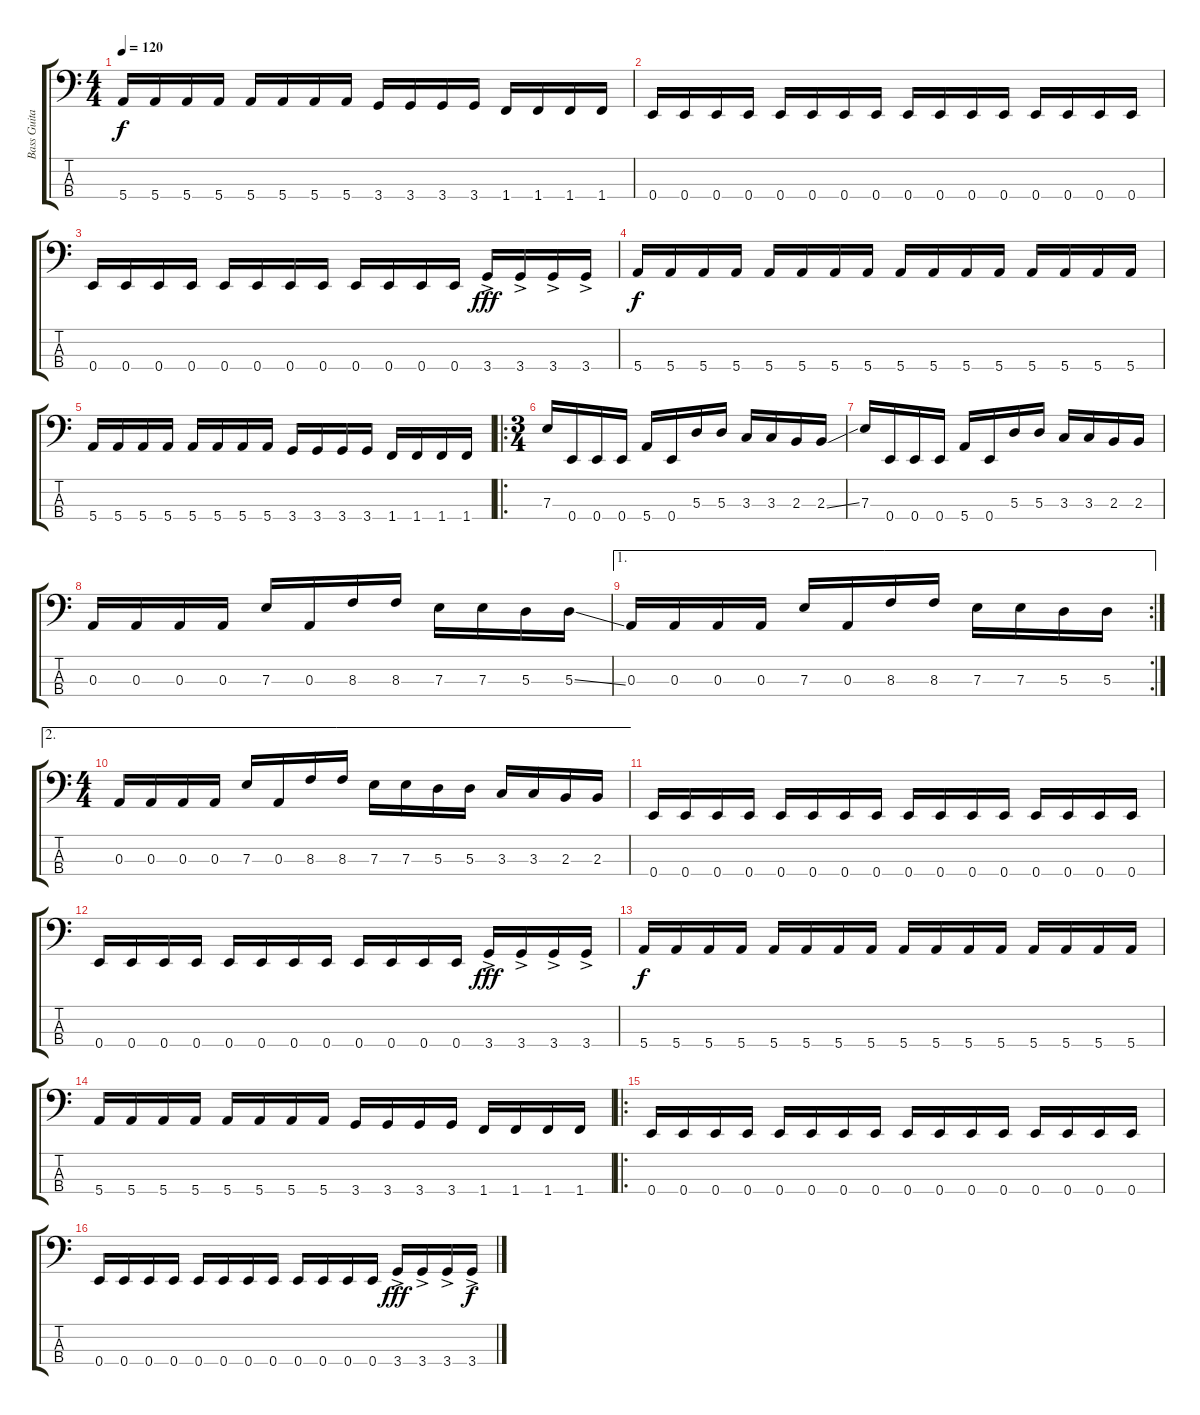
\track ("Bass Guitar" "Bass Guita") {instrument electricbasspick}
\staff {score tabs}
\tuning (G2 D2 A1 E1) {hide}
\ts (4 4)
\tempo 120
\clef f4
\ks c
5.4.16{dy f} 5.4.16 5.4.16 5.4.16 5.4.16 5.4.16 5.4.16 5.4.16 3.4.16 3.4.16 3.4.16 3.4.16 1.4.16 1.4.16 1.4.16 1.4.16 |
0.4.16 0.4.16 0.4.16 0.4.16 0.4.16 0.4.16 0.4.16 0.4.16 0.4.16 0.4.16 0.4.16 0.4.16 0.4.16 0.4.16 0.4.16 0.4.16 |
0.4.16 0.4.16 0.4.16 0.4.16 0.4.16 0.4.16 0.4.16 0.4.16 0.4.16 0.4.16 0.4.16 0.4.16 3.4{ac}.16{dy fff} 3.4{ac}.16 3.4{ac}.16 3.4{ac}.16 |
5.4.16{dy f} 5.4.16 5.4.16 5.4.16 5.4.16 5.4.16 5.4.16 5.4.16 5.4.16 5.4.16 5.4.16 5.4.16 5.4.16 5.4.16 5.4.16 5.4.16 |
5.4.16 5.4.16 5.4.16 5.4.16 5.4.16 5.4.16 5.4.16 5.4.16 3.4.16 3.4.16 3.4.16 3.4.16 1.4.16 1.4.16 1.4.16 1.4.16 |
\ro
\ts (3 4)
7.3.16 0.4.16 0.4.16 0.4.16 5.4.16 0.4.16 5.3.16 5.3.16 3.3.16 3.3.16 2.3.16 2.3{ss}.16 |
7.3.16 0.4.16 0.4.16 0.4.16 5.4.16 0.4.16 5.3.16 5.3.16 3.3.16 3.3.16 2.3.16 2.3.16 |
0.3.16 0.3.16 0.3.16 0.3.16 7.3.16 0.3.16 8.3.16 8.3.16 7.3.16 7.3.16 5.3.16 5.3{ss}.16 |
\ae 1
\rc 2
0.3.16 0.3.16 0.3.16 0.3.16 7.3.16 0.3.16 8.3.16 8.3.16 7.3.16 7.3.16 5.3.16 5.3.16 |
\ae 2
\ts (4 4)
0.3.16 0.3.16 0.3.16 0.3.16 7.3.16 0.3.16 8.3.16 8.3.16 7.3.16 7.3.16 5.3.16 5.3.16 3.3.16 3.3.16 2.3.16 2.3.16 |
0.4.16 0.4.16 0.4.16 0.4.16 0.4.16 0.4.16 0.4.16 0.4.16 0.4.16 0.4.16 0.4.16 0.4.16 0.4.16 0.4.16 0.4.16 0.4.16 |
0.4.16 0.4.16 0.4.16 0.4.16 0.4.16 0.4.16 0.4.16 0.4.16 0.4.16 0.4.16 0.4.16 0.4.16 3.4{ac}.16{dy fff} 3.4{ac}.16 3.4{ac}.16 3.4{ac}.16 |
5.4.16{dy f} 5.4.16 5.4.16 5.4.16 5.4.16 5.4.16 5.4.16 5.4.16 5.4.16 5.4.16 5.4.16 5.4.16 5.4.16 5.4.16 5.4.16 5.4.16 |
5.4.16 5.4.16 5.4.16 5.4.16 5.4.16 5.4.16 5.4.16 5.4.16 3.4.16 3.4.16 3.4.16 3.4.16 1.4.16 1.4.16 1.4.16 1.4.16 |
\ro
0.4.16 0.4.16 0.4.16 0.4.16 0.4.16 0.4.16 0.4.16 0.4.16 0.4.16 0.4.16 0.4.16 0.4.16 0.4.16 0.4.16 0.4.16 0.4.16 |
0.4.16 0.4.16 0.4.16 0.4.16 0.4.16 0.4.16 0.4.16 0.4.16 0.4.16 0.4.16 0.4.16 0.4.16 3.4{ac}.16{dy fff} 3.4{ac}.16 3.4{ac}.16 3.4{ac}.16{dy f}
